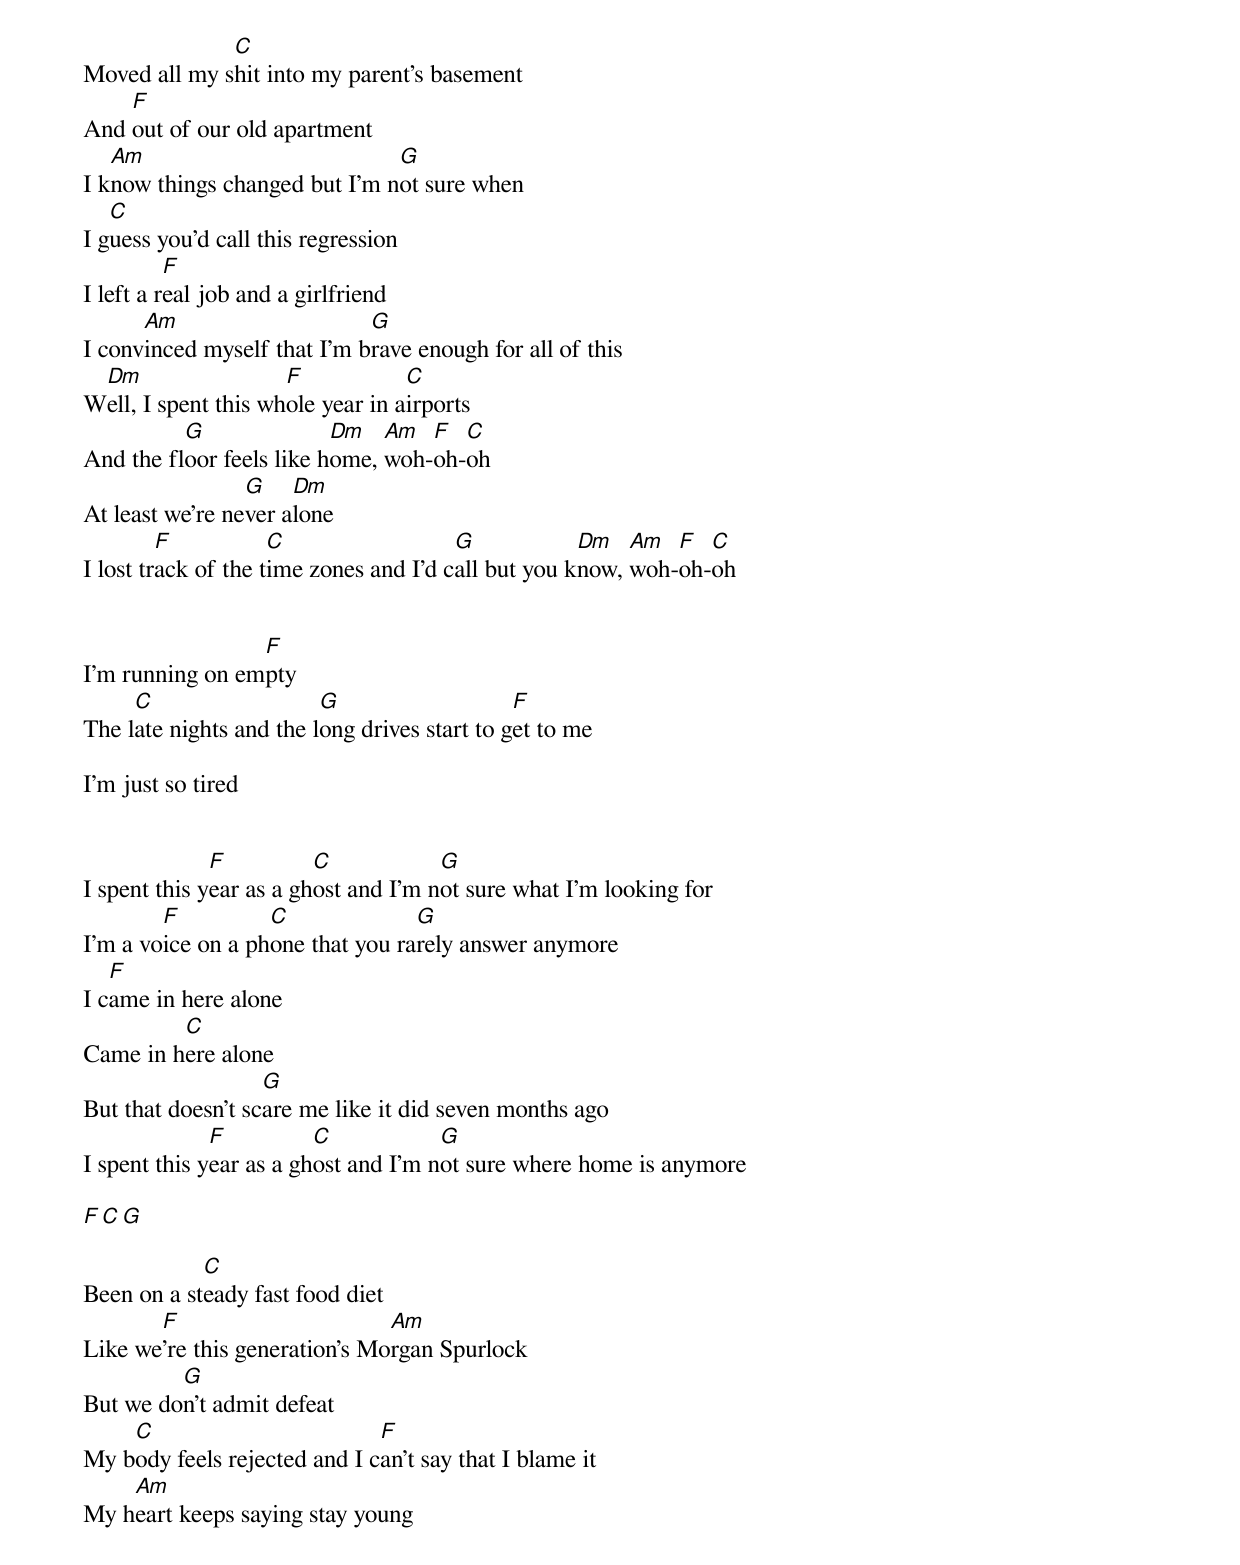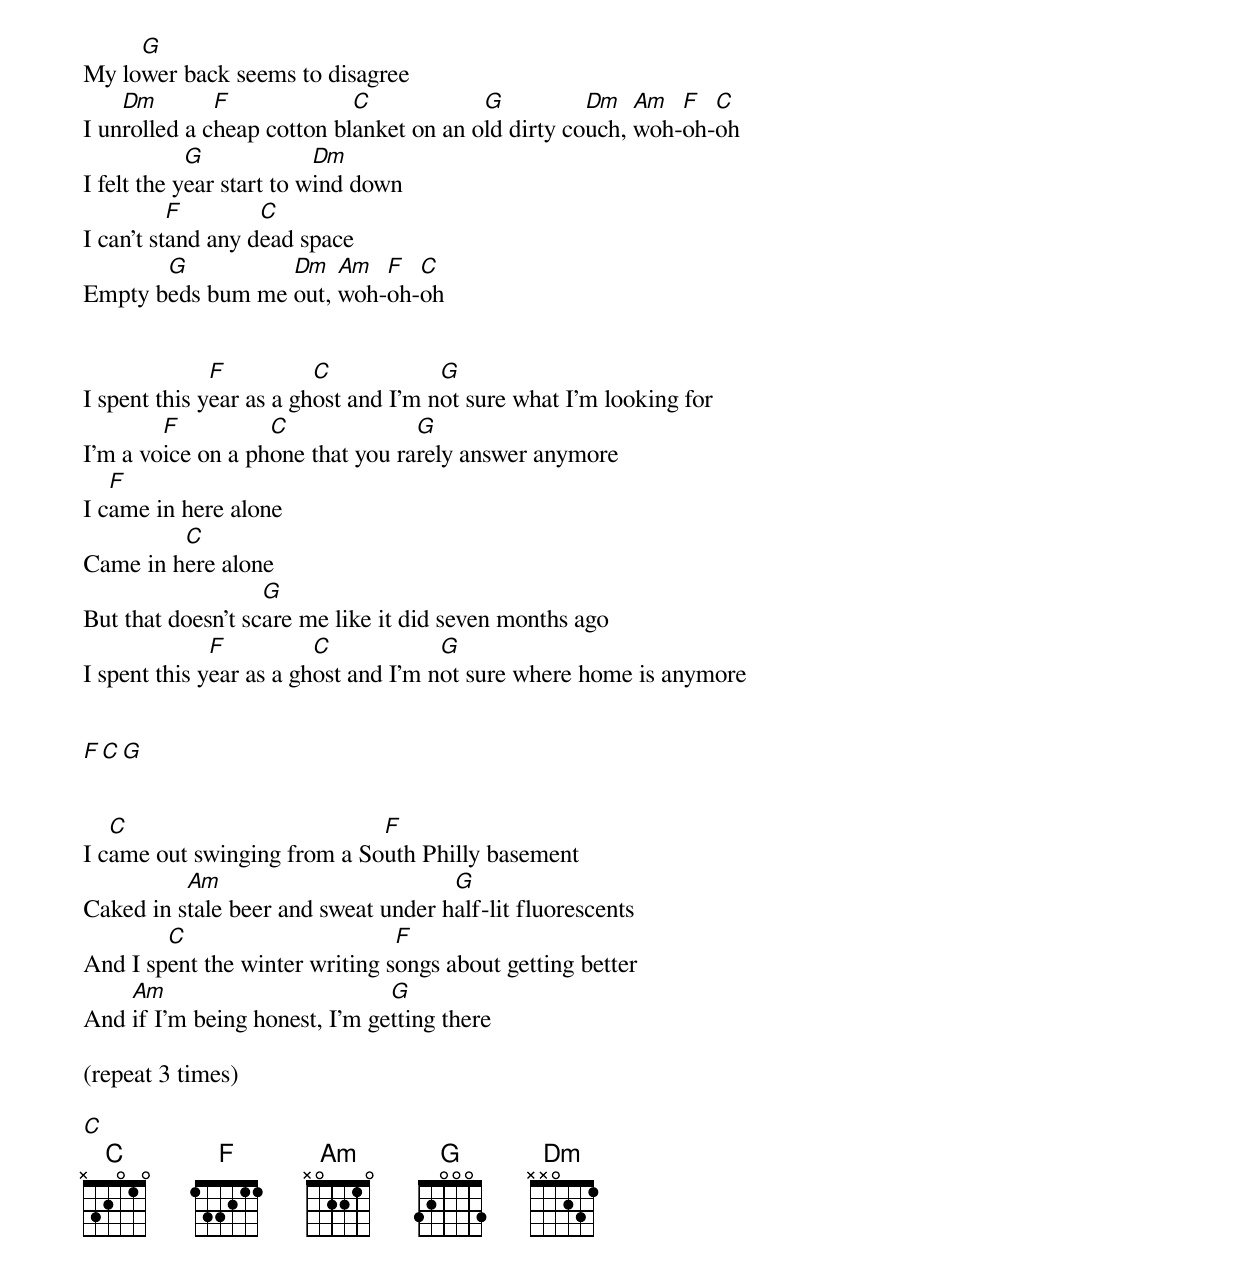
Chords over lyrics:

              C
Moved all my shit into my parent's basement
    F
And out of our old apartment
   Am                          G
I know things changed but I'm not sure when
   C
I guess you'd call this regression
          F
I left a real job and a girlfriend
      Am                     G
I convinced myself that I'm brave enough for all of this
 Dm                  F            C
Well, I spent this whole year in airports
          G               Dm   Am  F  C
And the floor feels like home, woh-oh-oh
                 G    Dm
At least we're never alone
         F           C                  G            Dm   Am  F  C
I lost track of the time zones and I'd call but you know, woh-oh-oh


                 F
I'm running on empty
     C                   G                    F
The late nights and the long drives start to get to me

I'm just so tired


              F          C            G
I spent this year as a ghost and I'm not sure what I'm looking for
        F          C              G
I'm a voice on a phone that you rarely answer anymore
   F
I came in here alone
         C
Came in here alone
                   G
But that doesn't scare me like it did seven months ago
              F          C            G
I spent this year as a ghost and I'm not sure where home is anymore

F  C  G

            C
Been on a steady fast food diet
       F                       Am
Like we're this generation's Morgan Spurlock
         G
But we don't admit defeat
    C                         F
My body feels rejected and I can't say that I blame it
    Am
My heart keeps saying stay young
     G
My lower back seems to disagree
    Dm        F             C            G          Dm   Am  F  C
I unrolled a cheap cotton blanket on an old dirty couch, woh-oh-oh
            G             Dm
I felt the year start to wind down
          F        C
I can't stand any dead space
       G          Dm   Am  F  C
Empty beds bum me out, woh-oh-oh


              F          C            G
I spent this year as a ghost and I'm not sure what I'm looking for
        F          C              G
I'm a voice on a phone that you rarely answer anymore
   F
I came in here alone
         C
Came in here alone
                   G
But that doesn't scare me like it did seven months ago
              F          C            G
I spent this year as a ghost and I'm not sure where home is anymore


F  C  G


   C                         F
I came out swinging from a South Philly basement
          Am                         G
Caked in stale beer and sweat under half-lit fluorescents
        C                       F
And I spent the winter writing songs about getting better
    Am                         G
And if I'm being honest, I'm getting there

(repeat 3 times)

C
